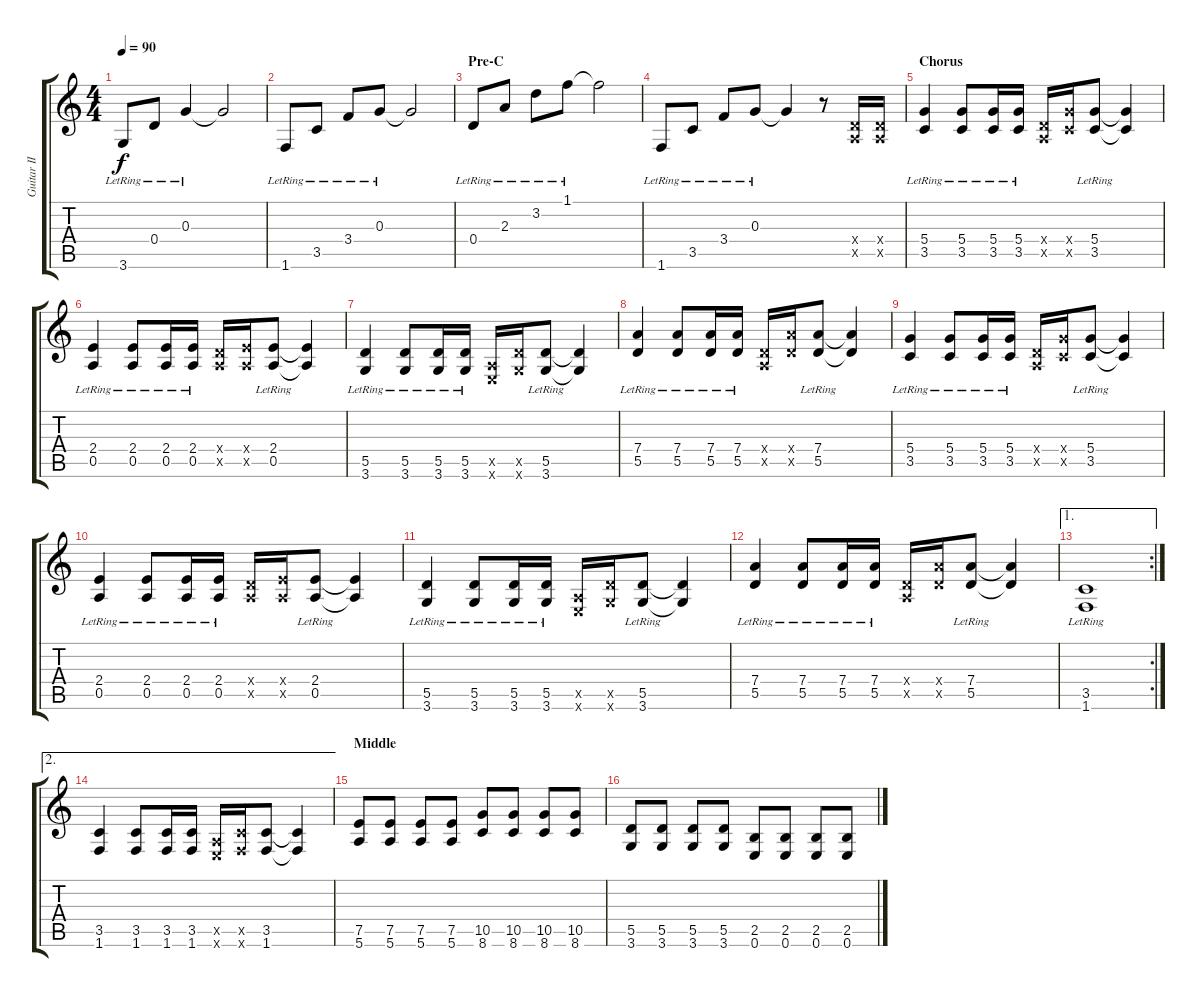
\track ("Guitar II" "Guitar II") {instrument electricguitarjazz}
\staff {score tabs}
\tuning (E4 B3 G3 D3 A2 E2) {hide}
\ts (4 4)
\tempo 90
\clef g2
\ks c
3.6{lr}.8{dy f} 0.4{lr}.8 0.3{lr}.4 0.3{t}.2 |
1.6{lr}.8 3.5{lr}.8 3.4{lr}.8 0.3{lr}.8 0.3{t}.2 |
\section ("" "Pre-C")
0.4{lr}.8 2.3{lr}.8 3.2{lr}.8 1.1{lr}.8 1.1{t}.2 |
1.6{lr}.8 3.5{lr}.8 3.4{lr}.8 0.3{lr}.8 0.3{t}.4 r.8{volume 13 balance 8 instrument distortionguitar} (0.4{x} 0.5{x}).16 (0.4{x} 0.5{x}).16 |
\section ("" "Chorus")
(5.4{lr} 3.5{lr}).4{volume 13 instrument distortionguitar} (5.4{lr} 3.5{lr}).8 (5.4{lr} 3.5{lr}).16 (5.4{lr} 3.5{lr}).16 (0.4{x} 0.5{x}).16 (5.4{x} 3.5{x}).16 (5.4{lr} 3.5{lr}).8 (5.4{t} 3.5{t}).4 |
(2.4{lr} 0.5{lr}).4 (2.4{lr} 0.5{lr}).8 (2.4{lr} 0.5{lr}).16 (2.4{lr} 0.5{lr}).16 (0.4{x} 0.5{x}).16 (2.4{x} 0.5{x}).16 (2.4{lr} 0.5{lr}).8 (2.4{t} 0.5{t}).4 |
(5.5{lr} 3.6{lr}).4 (5.5{lr} 3.6{lr}).8 (5.5{lr} 3.6{lr}).16 (5.5{lr} 3.6{lr}).16 (0.5{x} 0.6{x}).16 (5.5{x} 3.6{x}).16 (5.5{lr} 3.6{lr}).8 (5.5{t} 3.6{t}).4 |
(7.4{lr} 5.5{lr}).4 (7.4{lr} 5.5{lr}).8 (7.4{lr} 5.5{lr}).16 (7.4{lr} 5.5{lr}).16 (0.4{x} 0.5{x}).16 (7.4{x} 5.5{x}).16 (7.4{lr} 5.5{lr}).8 (7.4{t} 5.5{t}).4 |
(5.4{lr} 3.5{lr}).4 (5.4{lr} 3.5{lr}).8 (5.4{lr} 3.5{lr}).16 (5.4{lr} 3.5{lr}).16 (0.4{x} 0.5{x}).16 (5.4{x} 3.5{x}).16 (5.4{lr} 3.5{lr}).8 (5.4{t} 3.5{t}).4 |
(2.4{lr} 0.5{lr}).4 (2.4{lr} 0.5{lr}).8 (2.4{lr} 0.5{lr}).16 (2.4{lr} 0.5{lr}).16 (0.4{x} 0.5{x}).16 (2.4{x} 0.5{x}).16 (2.4{lr} 0.5{lr}).8 (2.4{t} 0.5{t}).4 |
(5.5{lr} 3.6{lr}).4 (5.5{lr} 3.6{lr}).8 (5.5{lr} 3.6{lr}).16 (5.5{lr} 3.6{lr}).16 (0.5{x} 0.6{x}).16 (5.5{x} 3.6{x}).16 (5.5{lr} 3.6{lr}).8 (5.5{t} 3.6{t}).4 |
(7.4{lr} 5.5{lr}).4 (7.4{lr} 5.5{lr}).8 (7.4{lr} 5.5{lr}).16 (7.4{lr} 5.5{lr}).16 (0.4{x} 0.5{x}).16 (7.4{x} 5.5{x}).16 (7.4{lr} 5.5{lr}).8 (7.4{t} 5.5{t}).4 |
\ae 1
\rc 2
(3.5{lr} 1.6{lr}).1 |
\ae 2
(3.5 1.6).4{volume 13 balance 8 instrument distortionguitar} (3.5 1.6).8 (3.5 1.6).16 (3.5 1.6).16 (0.5{x} 0.6{x}).16 (3.5{x} 1.6{x}).16 (3.5 1.6).8 (3.5{t} 1.6{t}).4 |
\section ("" "Middle")
(7.5 5.6).8 (7.5 5.6).8 (7.5 5.6).8 (7.5 5.6).8 (10.5 8.6).8 (10.5 8.6).8 (10.5 8.6).8 (10.5 8.6).8 |
(5.5 3.6).8 (5.5 3.6).8 (5.5 3.6).8 (5.5 3.6).8 (2.5 0.6).8 (2.5 0.6).8 (2.5 0.6).8 (2.5 0.6).8
